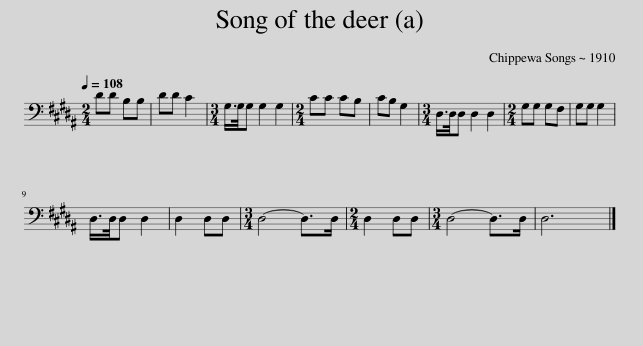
X:1
L:1/8
Q:1/4=108
M:2/4
I:linebreak $
K:B
V:1 bass
V:1
 DD B,B, | DD C2 |[M:3/4] G,/>G,/G, G,2 G,2 |[M:2/4] CC CB, | CB, G,2 | %5
[M:3/4] D,/>D,/D, D,2 D,2 |[M:2/4] G,G, G,F, | G,G, G,2 |$ D,/>D,/D, D,2 | D,2 D,D, | %10
[M:3/4] D,4- D,>D, |[M:2/4] D,2 D,D, |[M:3/4] D,4- D,>D, | D,6 |] %14
